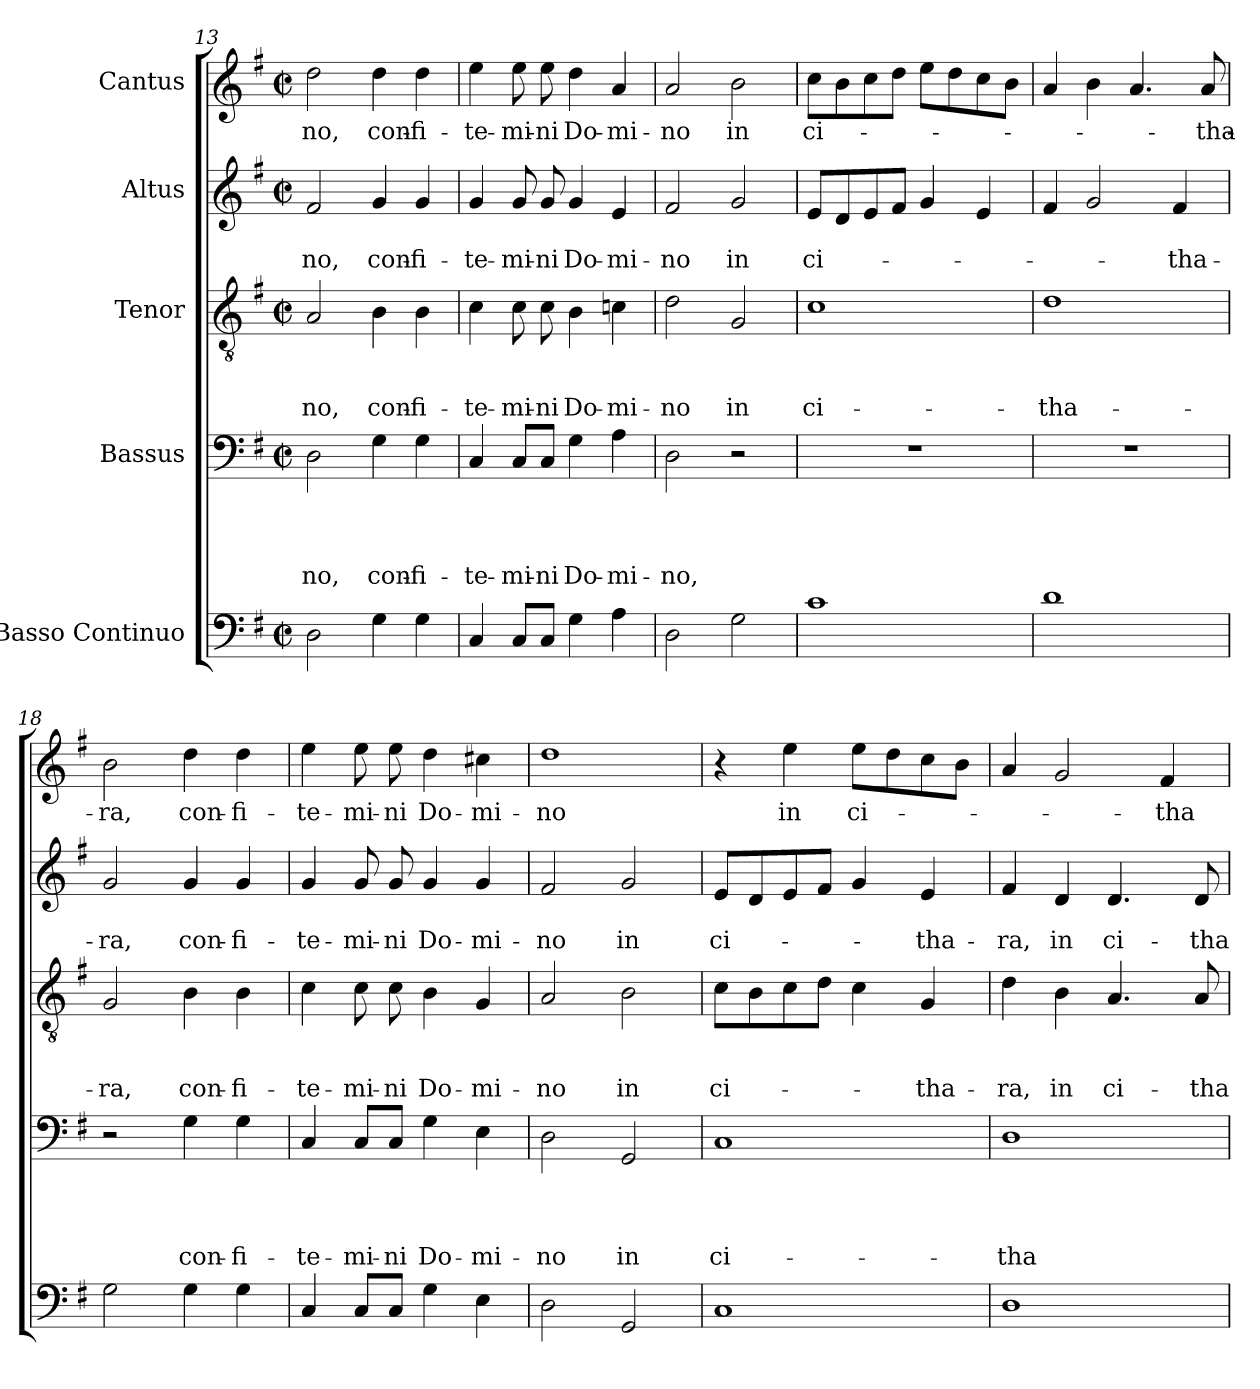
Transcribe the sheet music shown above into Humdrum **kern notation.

**kern	**kern	**text	**text	**text	**text	**kern	**text	**text	**text	**kern	**text	**text	**kern	**text
*part5	*part4	*part4	*part4	*part4	*part4	*part3	*part3	*part3	*part3	*part2	*part2	*part2	*part1	*part1
*staff5	*staff4	*staff4	*staff4	*staff4	*staff4	*staff3	*staff3	*staff3	*staff3	*staff2	*staff2	*staff2	*staff1	*staff1
*I"Basso Continuo	*I"Bassus	*	*	*	*	*I"Tenor	*	*	*	*I"Altus	*	*	*I"Cantus	*
*clefF4	*clefF4	*	*	*	*	*clefGv2	*	*	*	*clefG2	*	*	*clefG2	*
*ITrd7c12	*	*	*	*	*	*	*	*	*	*	*	*	*	*
*k[f#]	*k[f#]	*	*	*	*	*k[f#]	*	*	*	*k[f#]	*	*	*k[f#]	*
*G:	*G:	*	*	*	*	*G:	*	*	*	*G:	*	*	*G:	*
*M2/2	*M2/2	*	*	*	*	*M2/2	*	*	*	*M2/2	*	*	*M2/2	*
*met(c|)	*met(c|)	*	*	*	*	*met(c|)	*	*	*	*met(c|)	*	*	*met(c|)	*
=13	=13	=13	=13	=13	=13	=13	=13	=13	=13	=13	=13	=13	=13	=13
!	!	!	!	!	!LO:LY:b	!	!	!	!LO:LY:b	!	!	!LO:LY:b	!	!LO:LY:b
2DD\	2D\	.	.	.	-no,	2A/	.	.	-no,	2f#/	.	-no,	2dd\	-no,
!	!	!	!	!	!LO:LY:b	!	!	!	!LO:LY:b	!	!	!LO:LY:b	!	!LO:LY:b
4GG\	4G\	.	.	.	con-	4B\	.	.	con-	4g/	.	con-	4dd\	con-
!	!	!	!	!	!LO:LY:b	!	!	!	!LO:LY:b	!	!	!LO:LY:b	!	!LO:LY:b
4GG\	4G\	.	.	.	-fi-	4B\	.	.	-fi-	4g/	.	-fi-	4dd\	-fi-
=14	=14	=14	=14	=14	=14	=14	=14	=14	=14	=14	=14	=14	=14	=14
!	!	!	!	!	!LO:LY:b	!	!	!	!LO:LY:b	!	!	!LO:LY:b	!	!LO:LY:b
4CC/	4C/	.	.	.	-te-	4c\	.	.	-te-	4g/	.	-te-	4ee\	-te-
!	!	!	!	!	!LO:LY:b	!	!	!	!LO:LY:b	!	!	!LO:LY:b	!	!LO:LY:b
8CC/L	8C/L	.	.	.	-mi-	8c\	.	.	-mi-	8g/	.	-mi-	8ee\	-mi-
!	!	!	!	!	!LO:LY:b	!	!	!	!LO:LY:b	!	!	!LO:LY:b	!	!LO:LY:b
8CC/J	8C/J	.	.	.	-ni	8c\	.	.	-ni	8g/	.	-ni	8ee\	-ni
!	!	!	!	!	!LO:LY:b	!	!	!	!LO:LY:b	!	!	!LO:LY:b	!	!LO:LY:b
4GG\	4G\	.	.	.	Do-	4B\	.	.	Do-	4g/	.	Do-	4dd\	Do-
!	!	!	!	!	!LO:LY:b	!	!	!	!LO:LY:b	!	!	!LO:LY:b	!	!LO:LY:b
4AA\	4A\	.	.	.	-mi-	4cn\	.	.	-mi-	4e/	.	-mi-	4a/	-mi-
=15	=15	=15	=15	=15	=15	=15	=15	=15	=15	=15	=15	=15	=15	=15
!	!	!	!	!	!LO:LY:b	!	!	!	!LO:LY:b	!	!	!LO:LY:b	!	!LO:LY:b
2DD\	2D\	.	.	.	-no,	2d\	.	.	-no	2f#/	.	-no	2a/	-no
!	!	!	!	!	!	!	!	!	!LO:LY:b	!	!	!LO:LY:b	!	!LO:LY:b
2GG\	2r	.	.	.	.	2G/	.	.	in	2g/	.	in	2b\	in
!!LO:PB:g=z
=16	=16	=16	=16	=16	=16	=16	=16	=16	=16	=16	=16	=16	=16	=16
!	!	!	!	!	!	!	!	!	!LO:LY:b	!	!	!LO:LY:b	!	!LO:LY:b
1C	1r	.	.	.	.	1c	.	.	ci-	8e/L	.	ci-	8cc\L	ci-
.	.	.	.	.	.	.	.	.	.	8d/	.	.	8b\	.
.	.	.	.	.	.	.	.	.	.	8e/	.	.	8cc\	.
.	.	.	.	.	.	.	.	.	.	8f#/J	.	.	8dd\J	.
.	.	.	.	.	.	.	.	.	.	4g/	.	.	8ee\L	.
.	.	.	.	.	.	.	.	.	.	.	.	.	8dd\	.
.	.	.	.	.	.	.	.	.	.	4e/	.	.	8cc\	.
.	.	.	.	.	.	.	.	.	.	.	.	.	8b\J	.
=17	=17	=17	=17	=17	=17	=17	=17	=17	=17	=17	=17	=17	=17	=17
!	!	!	!	!	!	!	!	!	!LO:LY:b	!	!	!	!	!
1D	1r	.	.	.	.	1d	.	.	-tha-	4f#/	.	.	4a/	.
.	.	.	.	.	.	.	.	.	.	2g/	.	.	4b\	.
.	.	.	.	.	.	.	.	.	.	.	.	.	4.a/	.
!	!	!	!	!	!	!	!	!	!	!	!	!LO:LY:b	!	!
.	.	.	.	.	.	.	.	.	.	4f#/	.	-tha-	.	.
!	!	!	!	!	!	!	!	!	!	!	!	!	!	!LO:LY:b
.	.	.	.	.	.	.	.	.	.	.	.	.	8a/	-tha-
=18	=18	=18	=18	=18	=18	=18	=18	=18	=18	=18	=18	=18	=18	=18
!	!	!	!	!	!	!	!	!	!LO:LY:b	!	!	!LO:LY:b	!	!LO:LY:b
2GG\	2r	.	.	.	.	2G/	.	.	-ra,	2g/	.	-ra,	2b\	-ra,
!	!	!	!	!	!LO:LY:b	!	!	!	!LO:LY:b	!	!	!LO:LY:b	!	!LO:LY:b
4GG\	4G\	.	.	.	con-	4B\	.	.	con-	4g/	.	con-	4dd\	con-
!	!	!	!	!	!LO:LY:b:rj	!	!	!	!LO:LY:b:rj	!	!	!LO:LY:b:rj	!	!LO:LY:b:rj
4GG\	4G\	.	.	.	-fi-	4B\	.	.	-fi-	4g/	.	-fi-	4dd\	-fi-
=19	=19	=19	=19	=19	=19	=19	=19	=19	=19	=19	=19	=19	=19	=19
!	!	!	!	!	!LO:LY:b	!	!	!	!LO:LY:b	!	!	!LO:LY:b	!	!LO:LY:b
4CC/	4C/	.	.	.	-te-	4c\	.	.	-te-	4g/	.	-te-	4ee\	-te-
!	!	!	!	!	!LO:LY:b	!	!	!	!LO:LY:b	!	!	!LO:LY:b	!	!LO:LY:b
8CC/L	8C/L	.	.	.	-mi-	8c\	.	.	-mi-	8g/	.	-mi-	8ee\	-mi-
!	!	!	!	!	!LO:LY:b:rj	!	!	!	!LO:LY:b:rj	!	!	!LO:LY:b:rj	!	!LO:LY:b:rj
8CC/J	8C/J	.	.	.	-ni	8c\	.	.	-ni	8g/	.	-ni	8ee\	-ni
!	!	!	!	!	!LO:LY:b	!	!	!	!LO:LY:b	!	!	!LO:LY:b	!	!LO:LY:b
4GG\	4G\	.	.	.	Do-	4B\	.	.	Do-	4g/	.	Do-	4dd\	Do-
!	!	!	!	!	!LO:LY:b:rj	!	!	!	!LO:LY:b:rj	!	!	!LO:LY:b:rj	!	!LO:LY:b:rj
4EE\	4E\	.	.	.	-mi-	4G/	.	.	-mi-	4g/	.	-mi-	4cc#X\	-mi-
=20	=20	=20	=20	=20	=20	=20	=20	=20	=20	=20	=20	=20	=20	=20
!	!	!	!	!	!LO:LY:b	!	!	!	!LO:LY:b	!	!	!LO:LY:b	!	!LO:LY:b
2DD\	2D\	.	.	.	-no	2A/	.	.	-no	2f#/	.	-no	1dd	-no
!	!	!	!	!	!LO:LY:b	!	!	!	!LO:LY:b	!	!	!LO:LY:b	!	!
2GGG/	2GG/	.	.	.	in	2B\	.	.	in	2g/	.	in	.	.
=21	=21	=21	=21	=21	=21	=21	=21	=21	=21	=21	=21	=21	=21	=21
!	!	!	!	!	!LO:LY:b	!	!	!	!LO:LY:b	!	!	!LO:LY:b	!	!
1CC	1C	.	.	.	ci-	8c\L	.	.	ci-	8e/L	.	ci-	4r	.
.	.	.	.	.	.	8B\	.	.	.	8d/	.	.	.	.
!	!	!	!	!	!	!	!	!	!	!	!	!	!	!LO:LY:b
.	.	.	.	.	.	8c\	.	.	.	8e/	.	.	4ee\	in
.	.	.	.	.	.	8d\J	.	.	.	8f#/J	.	.	.	.
!	!	!	!	!	!	!	!	!	!	!	!	!	!	!LO:LY:b
.	.	.	.	.	.	4c\	.	.	.	4g/	.	.	8ee\L	ci-
.	.	.	.	.	.	.	.	.	.	.	.	.	8dd\	.
!	!	!	!	!	!	!	!	!	!LO:LY:b	!	!	!LO:LY:b	!	!
.	.	.	.	.	.	4G/	.	.	-tha-	4e/	.	-tha-	8cc\	.
.	.	.	.	.	.	.	.	.	.	.	.	.	8b\J	.
!!LO:LB:g=z
=22	=22	=22	=22	=22	=22	=22	=22	=22	=22	=22	=22	=22	=22	=22
!	!	!	!	!	!LO:LY:b	!	!	!	!LO:LY:b	!	!	!LO:LY:b	!	!
1DD	1D	.	.	.	-tha-	4d\	.	.	-ra,	4f#/	.	-ra,	4a/	.
!	!	!	!	!	!	!	!	!	!LO:LY:b	!	!	!LO:LY:b	!	!
.	.	.	.	.	.	4B\	.	.	in	4d/	.	in	2g/	.
!	!	!	!	!	!	!	!	!	!LO:LY:b	!	!	!LO:LY:b	!	!
.	.	.	.	.	.	4.A/	.	.	ci-	4.d/	.	ci-	.	.
!	!	!	!	!	!	!	!	!	!	!	!	!	!	!LO:LY:b
.	.	.	.	.	.	.	.	.	.	.	.	.	4f#/	-tha-
!	!	!	!	!	!	!	!	!	!LO:LY:b	!	!	!LO:LY:b	!	!
.	.	.	.	.	.	8A/	.	.	-tha-	8d/	.	-tha-	.	.
=	=	=	=	=	=	=	=	=	=	=	=	=	=	=
*-	*-	*-	*-	*-	*-	*-	*-	*-	*-	*-	*-	*-	*-	*-
